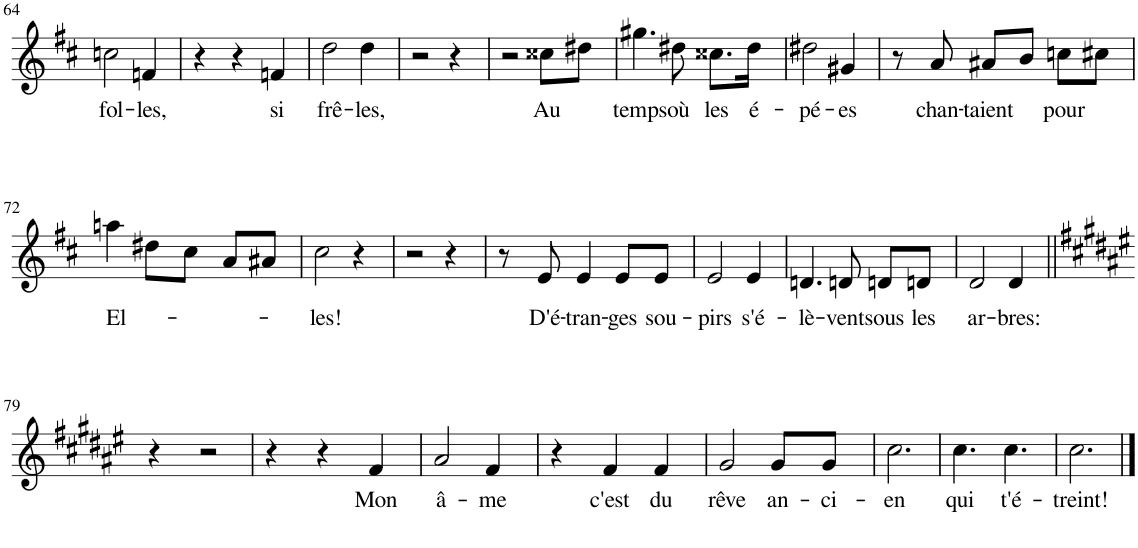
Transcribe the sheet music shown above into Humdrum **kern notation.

**kern	**text
*part1	*part1
*staff1	*staff1
*I"Piano	*
*I'Pno	*
!!LO:PB:g=z
*clefG2	*
*k[f#c#]	*
*M3/4	*
=64	=64
!	!LO:LY:b
2ccn\	fol-
!	!LO:LY:b
4fn/	-les,
=65	=65
4r	.
4r	.
!	!LO:LY:b
4fn/	si
=66	=66
!	!LO:LY:b
2dd\	frê-
!	!LO:LY:b
4dd\	-les,
=67	=67
2r	.
4r	.
=68	=68
2r	.
!	!LO:LY:b
8cc##X\L	Au
8dd#X\J	.
=69	=69
!	!LO:LY:b
4.gg#X\	temps
!	!LO:LY:b
8dd#X\	où
!	!LO:LY:b
8.cc##X\L	les
!	!LO:LY:b
16dd#\Jk	é-
=70	=70
!	!LO:LY:b
2dd#X\	-pé-
!	!LO:LY:b
4g#X/	-es
=71	=71
8r	.
!	!LO:LY:b
8a/	chan-
!	!LO:LY:b
8a#X/L	-taient
8b/J	.
!	!LO:LY:b
8ccn\L	pour
8cc#X\J	.
!!LO:LB:g=z
=72	=72
!	!LO:LY:b
4aan\	El-
8dd#X\L	.
8cc#\J	.
8a/L	.
8a#X/J	.
=73	=73
!	!LO:LY:b
2cc#\	-les!
4r	.
=74	=74
2r	.
4r	.
=75	=75
8r	.
!	!LO:LY:b
8e/	D'é-
!	!LO:LY:b
4e/	-tran-
!	!LO:LY:b
8e/L	-ges
!	!LO:LY:b
8e/J	sou-
=76	=76
!	!LO:LY:b
2e/	-pirs
!	!LO:LY:b
4e/	s'é-
=77	=77
!	!LO:LY:b
4.dn/	-lè-
!	!LO:LY:b
8dn/	-vent
!	!LO:LY:b
8dn/L	sous
!	!LO:LY:b
8dn/J	les
=78	=78
!	!LO:LY:b
2d/	ar-
!	!LO:LY:b
4d/	-bres:
!!LO:LB:g=z
=79||	=79||
*k[f#c#g#d#a#e#]	*
4r	.
2r	.
=80	=80
4r	.
4r	.
!	!LO:LY:b
4f#/	Mon
=81	=81
!	!LO:LY:b
2a#/	â-
!	!LO:LY:b
4f#/	-me
=82	=82
4r	.
!	!LO:LY:b
4f#/	c'est
!	!LO:LY:b
4f#/	du
=83	=83
!	!LO:LY:b
2g#/	rêve
!	!LO:LY:b
8g#/L	an-
!	!LO:LY:b
8g#/J	-ci-
=84	=84
!	!LO:LY:b
2.cc#\	-en
=85	=85
!	!LO:LY:b
4.cc#\	qui
!	!LO:LY:b
4.cc#\	t'é-
=86	=86
!	!LO:LY:b
2.cc#\	-treint!
==	==
*-	*-
